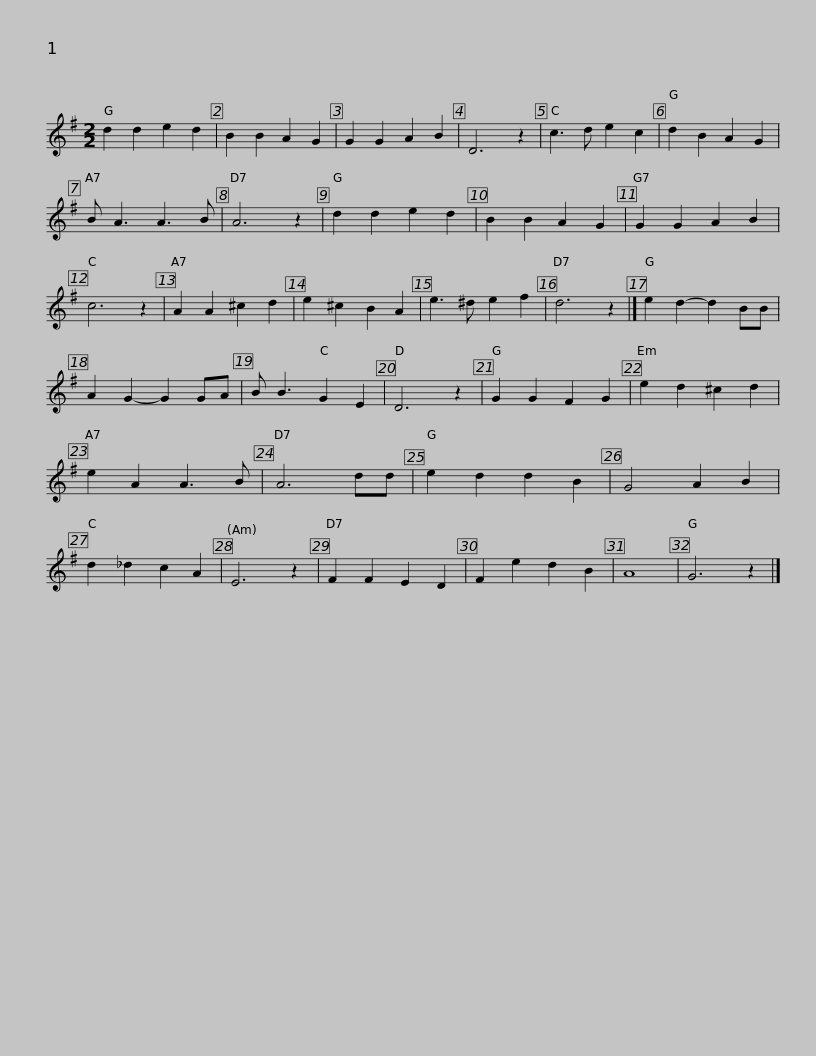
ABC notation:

X:1
L:1/8
M:2/2
I:linebreak $
K:G
V:1 treble
V:1
 d2 d2 e2 d2 | B2 B2 A2 G2 | G2 G2 A2 B2 | D6 z2 | c3 d e2 c2 | %5
 d2 B2 A2 G2 | B A3 A3 B | A6 z2 | d2 d2 e2 d2 | B2 B2 A2 G2 |$ %10
 G2 G2 A2 B2 | c6 z2 | A2 A2 ^c2 d2 | e2 ^c2 B2 A2 | e3 ^d e2 f2 | %15
 d6 z2 |] e2 d2- d2 BB | A2 G2- G2 GA | B B3 G2 E2 | D6 z2 |$ %20
 G2 G2 F2 G2 | e2 d2 ^c2 d2 | e2 A2 A3 B | A6 dd | e2 d2 d2 B2 | %25
 G4 A2 B2 | d2 _d2 c2 A2 | E6 z2 | F2 F2 E2 D2 | F2 e2 d2 B2 |$ %30
 A8 | G6 z2 |] %32
